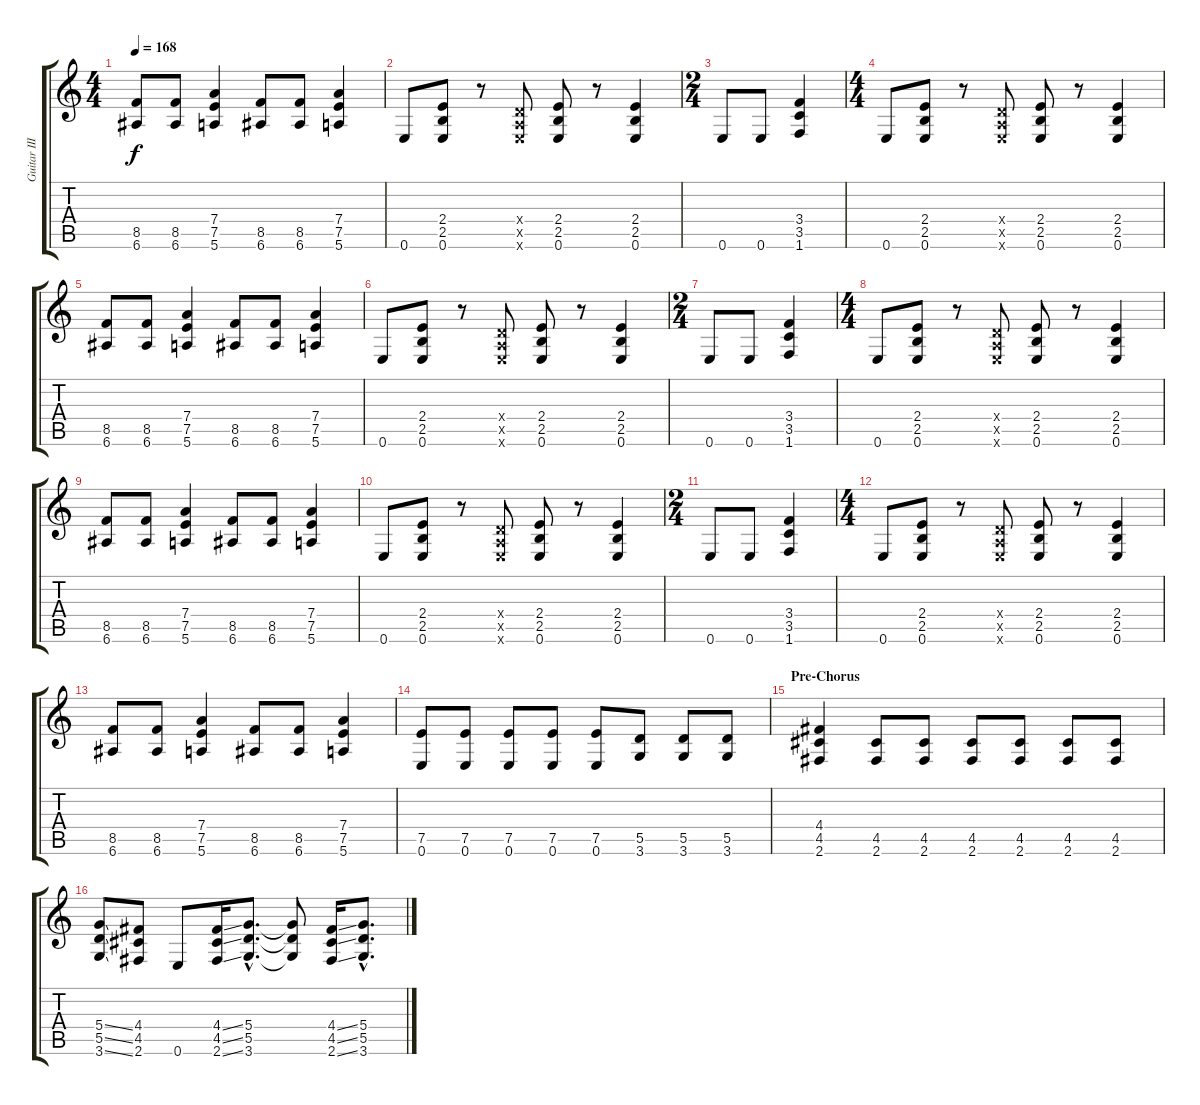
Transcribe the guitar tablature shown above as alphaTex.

\track ("Guitar III" "Guitar III") {instrument distortionguitar}
\staff {score tabs}
\tuning (E4 B3 G3 D3 A2 E2) {hide}
\ts (4 4)
\tempo 168
\clef g2
\ks c
(8.5 6.6).8{dy f} (8.5 6.6).8 (7.4 7.5 5.6).4 (8.5 6.6).8 (8.5 6.6).8 (7.4 7.5 5.6).4 |
0.6.8 (2.4 2.5 0.6).8 r.8 (0.4{x} 0.5{x} 0.6{x}).8 (2.4 2.5 0.6).8 r.8 (2.4 2.5 0.6).4 |
\ts (2 4)
0.6.8 0.6.8 (3.4 3.5 1.6).4 |
\ts (4 4)
0.6.8 (2.4 2.5 0.6).8 r.8 (0.4{x} 0.5{x} 0.6{x}).8 (2.4 2.5 0.6).8 r.8 (2.4 2.5 0.6).4 |
(8.5 6.6).8 (8.5 6.6).8 (7.4 7.5 5.6).4 (8.5 6.6).8 (8.5 6.6).8 (7.4 7.5 5.6).4 |
0.6.8 (2.4 2.5 0.6).8 r.8 (0.4{x} 0.5{x} 0.6{x}).8 (2.4 2.5 0.6).8 r.8 (2.4 2.5 0.6).4 |
\ts (2 4)
0.6.8 0.6.8 (3.4 3.5 1.6).4 |
\ts (4 4)
0.6.8 (2.4 2.5 0.6).8 r.8 (0.4{x} 0.5{x} 0.6{x}).8 (2.4 2.5 0.6).8 r.8 (2.4 2.5 0.6).4 |
(8.5 6.6).8 (8.5 6.6).8 (7.4 7.5 5.6).4 (8.5 6.6).8 (8.5 6.6).8 (7.4 7.5 5.6).4 |
0.6.8 (2.4 2.5 0.6).8 r.8 (0.4{x} 0.5{x} 0.6{x}).8 (2.4 2.5 0.6).8 r.8 (2.4 2.5 0.6).4 |
\ts (2 4)
0.6.8 0.6.8 (3.4 3.5 1.6).4 |
\ts (4 4)
0.6.8 (2.4 2.5 0.6).8 r.8 (0.4{x} 0.5{x} 0.6{x}).8 (2.4 2.5 0.6).8 r.8 (2.4 2.5 0.6).4 |
(8.5 6.6).8 (8.5 6.6).8 (7.4 7.5 5.6).4 (8.5 6.6).8 (8.5 6.6).8 (7.4 7.5 5.6).4 |
(7.5 0.6).8 (7.5 0.6).8 (7.5 0.6).8 (7.5 0.6).8 (7.5 0.6).8 (5.5 3.6).8 (5.5 3.6).8 (5.5 3.6).8 |
\section ("" "Pre-Chorus")
(4.4 4.5 2.6).4 (4.5 2.6).8 (4.5 2.6).8 (4.5 2.6).8 (4.5 2.6).8 (4.5 2.6).8 (4.5 2.6).8 |
(5.4{ss} 5.5{ss} 3.6{ss}).8 (4.4 4.5 2.6).8 0.6.8 (4.4{ss} 4.5{ss} 2.6{ss}).16 (5.4{hac} 5.5{hac} 3.6{hac}).8{d} (5.4{t} 5.5{t} 3.6{t}).8 (4.4{ss} 4.5{ss} 2.6{ss}).16 (5.4{hac} 5.5{hac} 3.6{hac}).8{d}
